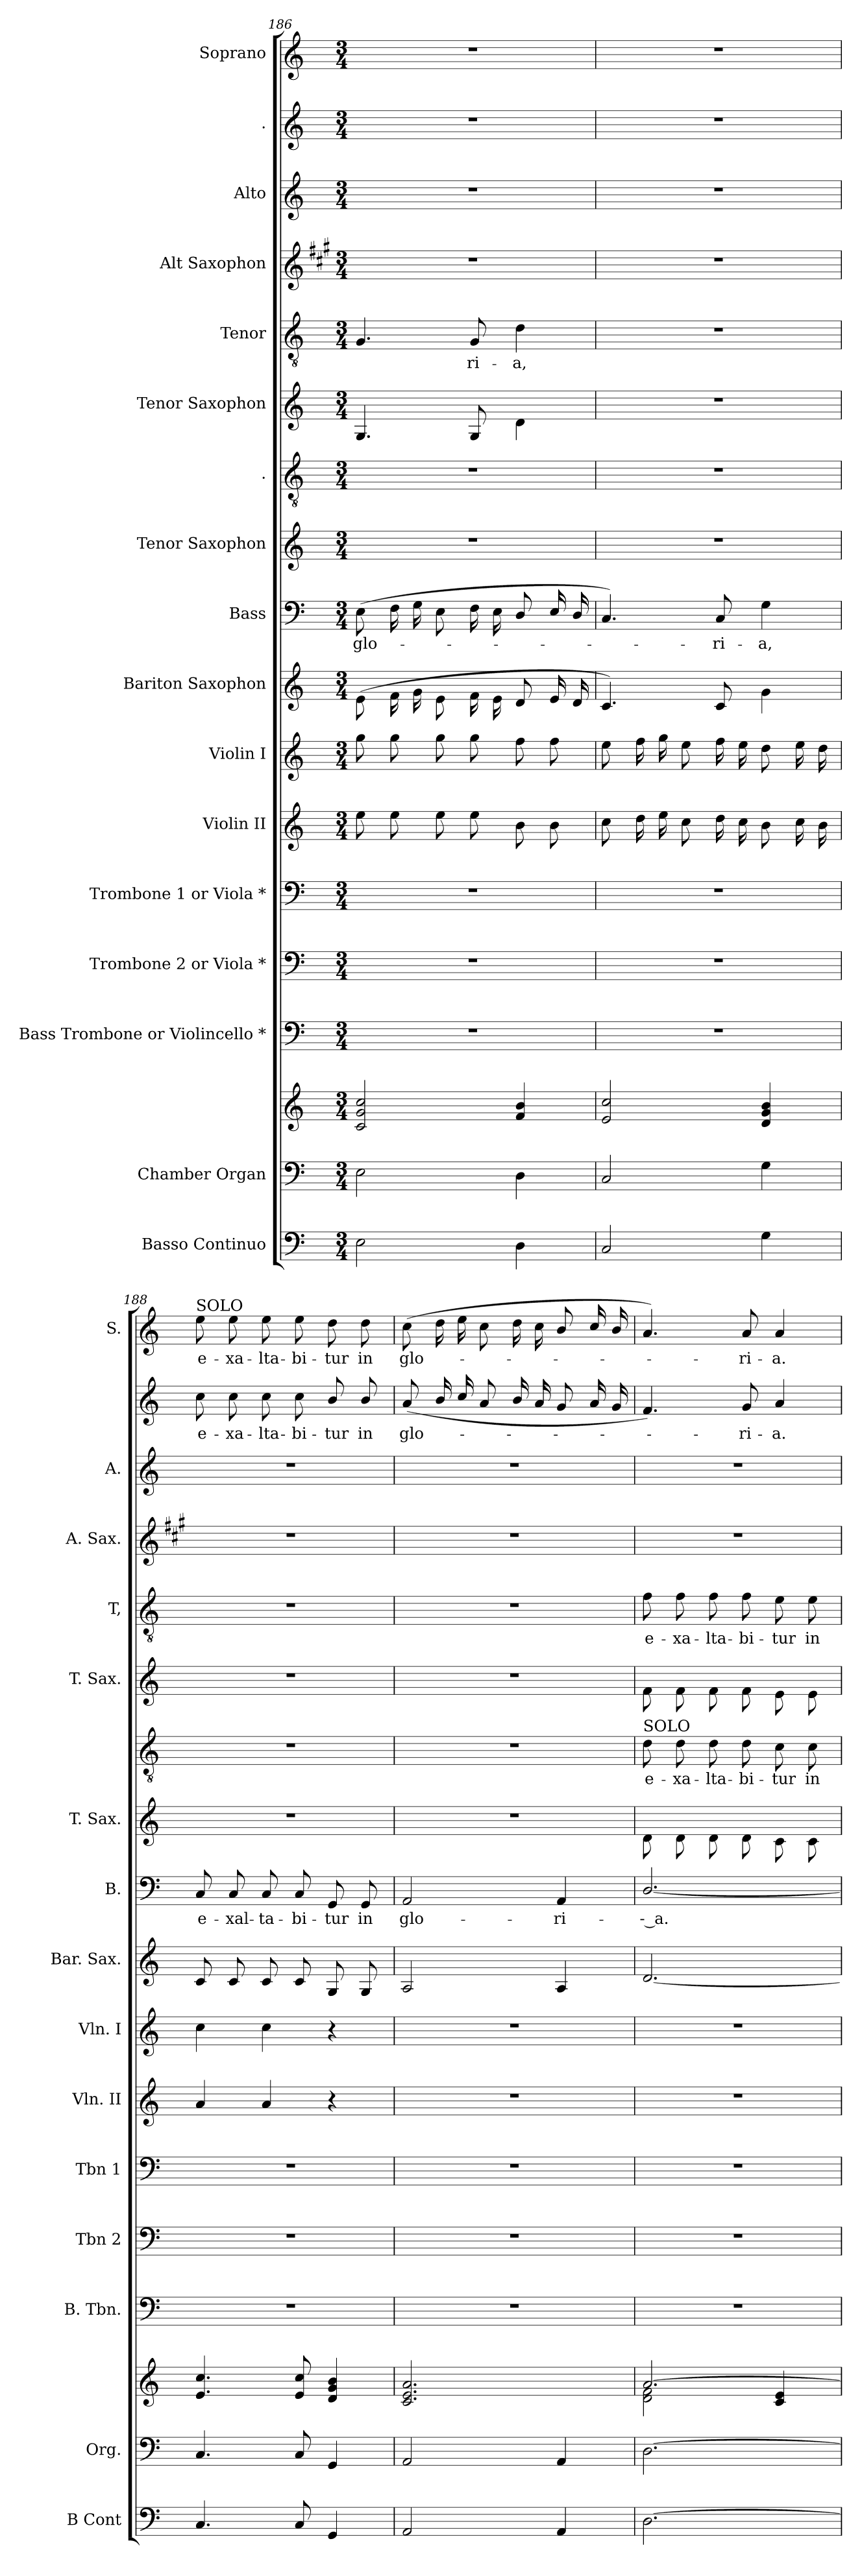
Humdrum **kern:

**kern	**kern	**kern	**kern	**kern	**kern	**kern	**kern	**kern	**kern	**text	**kern	**kern	**text	**kern	**kern	**text	**kern	**kern	**kern	**text	**kern	**text
*part17	*part16	*part16	*part15	*part14	*part13	*part12	*part11	*part10	*part9	*part9	*part8	*part7	*part7	*part6	*part5	*part5	*part4	*part3	*part2	*part2	*part1	*part1
*staff18	*staff17	*staff16	*staff15	*staff14	*staff13	*staff12	*staff11	*staff10	*staff9	*staff9	*staff8	*staff7	*staff7	*staff6	*staff5	*staff5	*staff4	*staff3	*staff2	*staff2	*staff1	*staff1
*I"Basso  Continuo	*I"Chamber  Organ	*	*I"Bass Trombone or Violincello *	*I"Trombone 2 or Viola *	*I"Trombone 1 or Viola *	*I"Violin II	*I"Violin I	*I"Bariton Saxophon	*I"Bass	*	*I"Tenor Saxophon	*I".	*	*I"Tenor Saxophon	*I"Tenor	*	*I"Alt Saxophon	*I"Alto	*I".	*	*I"Soprano	*
*I'B Cont	*I'Org.	*	*I'B. Tbn.	*I'Tbn 2	*I'Tbn 1	*I'Vln. II	*I'Vln. I	*I'Bar. Sax.	*I'B.	*	*I'T. Sax.	*	*	*I'T. Sax.	*I'T,	*	*I'A. Sax.	*I'A.	*	*	*I'S.	*
!!LO:PB:g=z
*clefF4	*clefF4	*clefG2	*clefF4	*clefF4	*clefF4	*clefG2	*clefG2	*clefG2	*clefF4	*	*clefG2	*clefGv2	*	*clefG2	*clefGv2	*	*clefG2	*clefG2	*clefG2	*	*clefG2	*
*ITrd7c12	*	*	*	*	*	*	*	*ITrd12c21	*	*	*ITrd8c14	*ITrd7c12	*	*ITrd8c14	*ITrd7c12	*	*ITrd5c9	*	*	*	*	*
*k[]	*k[]	*k[]	*k[]	*k[]	*k[]	*k[]	*k[]	*k[]	*k[]	*	*k[]	*k[]	*	*k[]	*k[]	*	*k[]	*k[]	*k[]	*	*k[]	*
*M3/4	*M3/4	*M3/4	*M3/4	*M3/4	*M3/4	*M3/4	*M3/4	*M3/4	*M3/4	*	*M3/4	*M3/4	*	*M3/4	*M3/4	*	*M3/4	*M3/4	*M3/4	*	*M3/4	*
=186	=186	=186	=186	=186	=186	=186	=186	=186	=186	=186	=186	=186	=186	=186	=186	=186	=186	=186	=186	=186	=186	=186
!	!	!	!	!	!	!	!	!	!	!LO:LY:b	!	!	!	!	!	!	!	!	!	!	!	!
2EE\	2E\	2c/ 2g/ 2cc/	2.r	2.r	2.r	8ee\	8gg\	(8E\	(8E\	glo-	2.r	2.r	.	4.GG/	4.GG/	.	2.r	2.r	2.r	.	2.r	.
.	.	.	.	.	.	8ee\	8gg\	16F\	16F\	.	.	.	.	.	.	.	.	.	.	.	.	.
.	.	.	.	.	.	.	.	16G\	16G\	.	.	.	.	.	.	.	.	.	.	.	.	.
.	.	.	.	.	.	8ee\	8gg\	8E\	8E\	.	.	.	.	.	.	.	.	.	.	.	.	.
!	!	!	!	!	!	!	!	!	!	!	!	!	!	!	!	!LO:LY:b	!	!	!	!	!	!
.	.	.	.	.	.	8ee\	8gg\	16F\	16F\	.	.	.	.	8GG/	8GG/	-ri-	.	.	.	.	.	.
.	.	.	.	.	.	.	.	16E\	16E\	.	.	.	.	.	.	.	.	.	.	.	.	.
!	!	!	!	!	!	!	!	!	!	!	!	!	!	!	!	!LO:LY:b	!	!	!	!	!	!
4DD\	4D\	4f/ 4b/	.	.	.	8b\	8ff\	8D/	8D/	.	.	.	.	4D\	4D\	-a,	.	.	.	.	.	.
.	.	.	.	.	.	8b\	8ff\	16E/	16E/	.	.	.	.	.	.	.	.	.	.	.	.	.
.	.	.	.	.	.	.	.	16D/	16D/	.	.	.	.	.	.	.	.	.	.	.	.	.
=187	=187	=187	=187	=187	=187	=187	=187	=187	=187	=187	=187	=187	=187	=187	=187	=187	=187	=187	=187	=187	=187	=187
2CC/	2C/	2e/ 2cc/	2.r	2.r	2.r	8cc\	8ee\	4.C/)	4.C/)	.	2.r	2.r	.	2.r	2.r	.	2.r	2.r	2.r	.	2.r	.
.	.	.	.	.	.	16dd\	16ff\	.	.	.	.	.	.	.	.	.	.	.	.	.	.	.
.	.	.	.	.	.	16ee\	16gg\	.	.	.	.	.	.	.	.	.	.	.	.	.	.	.
.	.	.	.	.	.	8cc\	8ee\	.	.	.	.	.	.	.	.	.	.	.	.	.	.	.
!	!	!	!	!	!	!	!	!	!	!LO:LY:b	!	!	!	!	!	!	!	!	!	!	!	!
.	.	.	.	.	.	16dd\	16ff\	8C/	8C/	-ri-	.	.	.	.	.	.	.	.	.	.	.	.
.	.	.	.	.	.	16cc\	16ee\	.	.	.	.	.	.	.	.	.	.	.	.	.	.	.
!	!	!	!	!	!	!	!	!	!	!LO:LY:b	!	!	!	!	!	!	!	!	!	!	!	!
4GG\	4G\	4d/ 4g/ 4b/	.	.	.	8b\	8dd\	4G\	4G\	-a,	.	.	.	.	.	.	.	.	.	.	.	.
.	.	.	.	.	.	16cc\	16ee\	.	.	.	.	.	.	.	.	.	.	.	.	.	.	.
.	.	.	.	.	.	16b\	16dd\	.	.	.	.	.	.	.	.	.	.	.	.	.	.	.
=188	=188	=188	=188	=188	=188	=188	=188	=188	=188	=188	=188	=188	=188	=188	=188	=188	=188	=188	=188	=188	=188	=188
!	!	!	!	!	!	!	!	!	!	!	!	!	!	!	!	!	!	!	!	!	!LO:TX:a:t=SOLO	!
!	!	!	!	!	!	!	!	!	!	!LO:LY:b	!	!	!	!	!	!	!	!	!	!LO:LY:b	!	!LO:LY:b
4.CC/	4.C/	4.e/ 4.cc/	2.r	2.r	2.r	4a/	4cc\	8C/	8C/	e-	2.r	2.r	.	2.r	2.r	.	2.r	2.r	8cc\	e-	8ee\	e-
!	!	!	!	!	!	!	!	!	!	!LO:LY:b	!	!	!	!	!	!	!	!	!	!LO:LY:b	!	!LO:LY:b
.	.	.	.	.	.	.	.	8C/	8C/	-xal-	.	.	.	.	.	.	.	.	8cc\	-xa-	8ee\	-xa-
!	!	!	!	!	!	!	!	!	!	!LO:LY:b	!	!	!	!	!	!	!	!	!	!LO:LY:b	!	!LO:LY:b
.	.	.	.	.	.	4a/	4cc\	8C/	8C/	-ta-	.	.	.	.	.	.	.	.	8cc\	-lta-	8ee\	-lta-
!	!	!	!	!	!	!	!	!	!	!LO:LY:b	!	!	!	!	!	!	!	!	!	!LO:LY:b	!	!LO:LY:b
8CC/	8C/	8e/ 8cc/	.	.	.	.	.	8C/	8C/	-bi-	.	.	.	.	.	.	.	.	8cc\	-bi-	8ee\	-bi-
!	!	!	!	!	!	!	!	!	!	!LO:LY:b	!	!	!	!	!	!	!	!	!	!LO:LY:b	!	!LO:LY:b
4GGG/	4GG/	4d/ 4g/ 4b/	.	.	.	4r	4r	8GG/	8GG/	-tur	.	.	.	.	.	.	.	.	8b/	-tur	8dd\	-tur
!	!	!	!	!	!	!	!	!	!	!LO:LY:b	!	!	!	!	!	!	!	!	!	!LO:LY:b	!	!LO:LY:b
.	.	.	.	.	.	.	.	8GG/	8GG/	in	.	.	.	.	.	.	.	.	8b/	in	8dd\	in
=189	=189	=189	=189	=189	=189	=189	=189	=189	=189	=189	=189	=189	=189	=189	=189	=189	=189	=189	=189	=189	=189	=189
!	!	!	!	!	!	!	!	!	!	!LO:LY:b	!	!	!	!	!	!	!	!	!	!LO:LY:b	!	!LO:LY:b
2AAA/	2AA/	2.c/ 2.e/ 2.a/	2.r	2.r	2.r	2.r	2.r	2AA/	2AA/	glo-	2.r	2.r	.	2.r	2.r	.	2.r	2.r	(8a/	glo-	(8cc\	glo-
.	.	.	.	.	.	.	.	.	.	.	.	.	.	.	.	.	.	.	16b/	.	16dd\	.
.	.	.	.	.	.	.	.	.	.	.	.	.	.	.	.	.	.	.	16cc/	.	16ee\	.
.	.	.	.	.	.	.	.	.	.	.	.	.	.	.	.	.	.	.	8a/	.	8cc\	.
.	.	.	.	.	.	.	.	.	.	.	.	.	.	.	.	.	.	.	16b/	.	16dd\	.
.	.	.	.	.	.	.	.	.	.	.	.	.	.	.	.	.	.	.	16a/	.	16cc\	.
!	!	!	!	!	!	!	!	!	!	!LO:LY:b	!	!	!	!	!	!	!	!	!	!	!	!
4AAA/	4AA/	.	.	.	.	.	.	4AA/	4AA/	-ri-	.	.	.	.	.	.	.	.	8g/	.	8b/	.
.	.	.	.	.	.	.	.	.	.	.	.	.	.	.	.	.	.	.	16a/	.	16cc/	.
.	.	.	.	.	.	.	.	.	.	.	.	.	.	.	.	.	.	.	16g/	.	16b/	.
!!LO:PB:g=z
=190	=190	=190	=190	=190	=190	=190	=190	=190	=190	=190	=190	=190	=190	=190	=190	=190	=190	=190	=190	=190	=190	=190
*	*	*^	*	*	*	*	*	*	*	*	*	*	*	*	*	*	*	*	*	*	*	*
!	!	!	!	!	!	!	!	!	!	!	!	!	!LO:TX:a:t=SOLO	!	!	!	!	!	!	!	!	!	!
!	!	!	!	!	!	!	!	!	!	!	!LO:LY:b	!	!	!LO:LY:b	!	!	!LO:LY:b	!	!	!	!	!	!
[2.DD\	[2.D\	[2.a/	2d\ 2f\	2.r	2.r	2.r	2.r	2.r	[2.D/	[2.D/	-- a.	8D\	8D\	e-	8F\	8F\	e-	2.r	2.r	4.f/)	.	4.a/)	.
!	!	!	!	!	!	!	!	!	!	!	!	!	!	!LO:LY:b	!	!	!LO:LY:b	!	!	!	!	!	!
.	.	.	.	.	.	.	.	.	.	.	.	8D\	8D\	-xa-	8F\	8F\	-xa-	.	.	.	.	.	.
!	!	!	!	!	!	!	!	!	!	!	!	!	!	!LO:LY:b	!	!	!LO:LY:b	!	!	!	!	!	!
.	.	.	.	.	.	.	.	.	.	.	.	8D\	8D\	-lta-	8F\	8F\	-lta-	.	.	.	.	.	.
!	!	!	!	!	!	!	!	!	!	!	!	!	!	!LO:LY:b	!	!	!LO:LY:b	!	!	!	!LO:LY:b	!	!LO:LY:b
.	.	.	.	.	.	.	.	.	.	.	.	8D\	8D\	-bi-	8F\	8F\	-bi-	.	.	8g/	-ri-	8a/	-ri-
!	!	!	!	!	!	!	!	!	!	!	!	!	!	!LO:LY:b	!	!	!LO:LY:b	!	!	!	!LO:LY:b	!	!LO:LY:b
.	.	.	4c/ 4e/	.	.	.	.	.	.	.	.	8C\	8C\	-tur	8E\	8E\	-tur	.	.	4a/	-a.	4a/	-a.
!	!	!	!	!	!	!	!	!	!	!	!	!	!	!LO:LY:b	!	!	!LO:LY:b	!	!	!	!	!	!
.	.	.	.	.	.	.	.	.	.	.	.	8C\	8C\	in	8E\	8E\	in	.	.	.	.	.	.
*	*	*v	*v	*	*	*	*	*	*	*	*	*	*	*	*	*	*	*	*	*	*	*	*
=	=	=	=	=	=	=	=	=	=	=	=	=	=	=	=	=	=	=	=	=	=	=
*-	*-	*-	*-	*-	*-	*-	*-	*-	*-	*-	*-	*-	*-	*-	*-	*-	*-	*-	*-	*-	*-	*-
